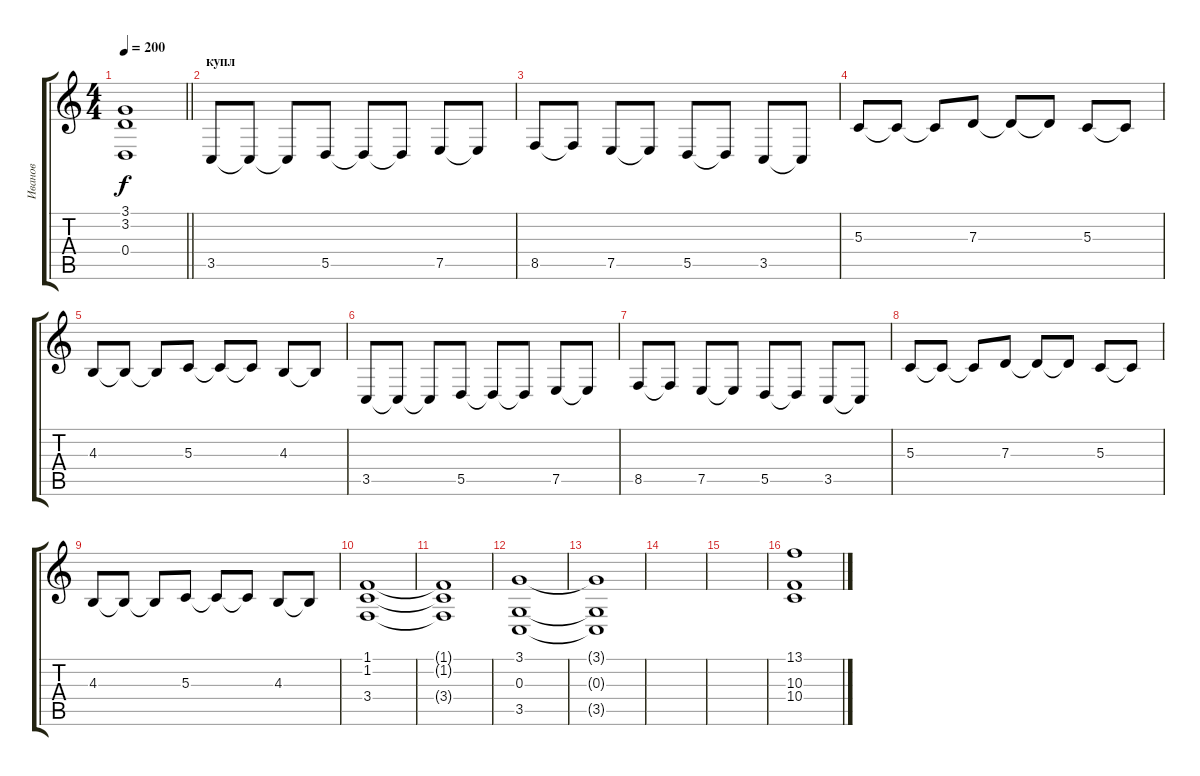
\track ("Иванов" "Иванов") {instrument vibraphone}
\staff {score tabs}
\tuning (E4 B3 G3 D3 A2 E2) {hide}
\ts (4 4)
\tempo 200
\clef g2
\barLineRight lightlight
\ks c
(3.1 3.2 0.4).1{dy f} |
\section ("" "купл ")
3.5.8 3.5{t}.8 3.5{t}.8 5.5.8 5.5{t}.8 5.5{t}.8 7.5.8 7.5{t}.8 |
8.5.8 8.5{t}.8 7.5.8 7.5{t}.8 5.5.8 5.5{t}.8 3.5.8 3.5{t}.8 |
5.3.8 5.3{t}.8 5.3{t}.8 7.3.8 7.3{t}.8 7.3{t}.8 5.3.8 5.3{t}.8 |
4.3.8 4.3{t}.8 4.3{t}.8 5.3.8 5.3{t}.8 5.3{t}.8 4.3.8 4.3{t}.8 |
3.5.8 3.5{t}.8 3.5{t}.8 5.5.8 5.5{t}.8 5.5{t}.8 7.5.8 7.5{t}.8 |
8.5.8 8.5{t}.8 7.5.8 7.5{t}.8 5.5.8 5.5{t}.8 3.5.8 3.5{t}.8 |
5.3.8 5.3{t}.8 5.3{t}.8 7.3.8 7.3{t}.8 7.3{t}.8 5.3.8 5.3{t}.8 |
4.3.8 4.3{t}.8 4.3{t}.8 5.3.8 5.3{t}.8 5.3{t}.8 4.3.8 4.3{t}.8 |
(1.1 1.2 3.4).1 |
(1.1{t} 1.2{t} 3.4{t}).1 |
(3.1 0.3 3.5).1 |
(3.1{t} 0.3{t} 3.5{t}).1 |
|
|
(13.1 10.3 10.4).1
